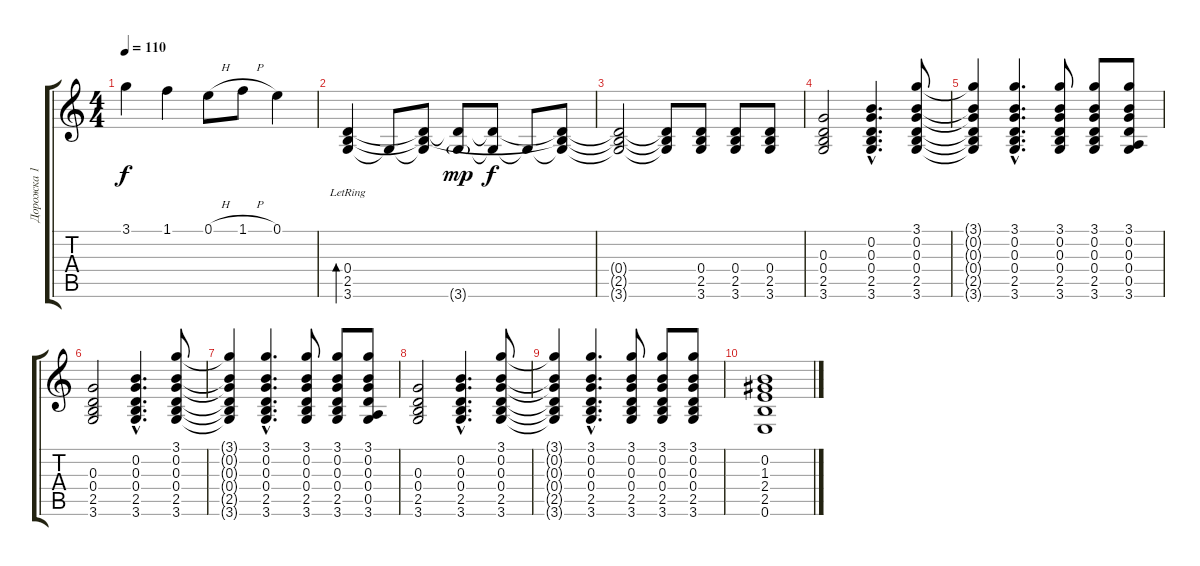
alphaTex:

\track ("Дорожка 1" "Дорожка 1") {instrument acousticguitarnylon}
\staff {score tabs}
\tuning (E4 B3 G3 D3 A2 E2) {hide}
\ts (4 4)
\tempo 110
\clef g2
\ks c
3.1.4{dy f} 1.1.4 0.1{h}.8 1.1{h}.8 0.1.4 |
(0.4{lr} 2.5{lr} 3.6{lr}).4{bd 240} 3.6{t}.8 (0.4{t} 2.5{t} 3.6{t}).8 (0.4{t} 3.6{g}).8{dy mp} (0.4{t} 3.6{t}).8{dy f} 3.6{t}.8 (0.4{t} 2.5{t} 3.6{t}).8 |
(0.4{t} 2.5{t} 3.6{t}).2 (0.4{t} 2.5{t} 3.6{t}).8 (0.4 2.5 3.6).8 (0.4 2.5 3.6).8 (0.4 2.5 3.6).8 |
(0.3 0.4 2.5 3.6).2 (0.2{hac} 0.3{hac} 0.4{hac} 2.5{hac} 3.6{hac}).4{d} (3.1 0.2 0.3 0.4 2.5 3.6).8 |
(3.1{t} 0.2{t} 0.3{t} 0.4{t} 2.5{t} 3.6{t}).4 (3.1{hac} 0.2{hac} 0.3{hac} 0.4{hac} 2.5{hac} 3.6{hac}).4{d} (3.1 0.2 0.3 0.4 2.5 3.6).8 (3.1 0.2 0.3 0.4 2.5 3.6).8 (3.1 0.2 0.3 0.4 0.5 3.6).8 |
(0.3 0.4 2.5 3.6).2 (0.2{hac} 0.3{hac} 0.4{hac} 2.5{hac} 3.6{hac}).4{d} (3.1 0.2 0.3 0.4 2.5 3.6).8 |
(3.1{t} 0.2{t} 0.3{t} 0.4{t} 2.5{t} 3.6{t}).4 (3.1{hac} 0.2{hac} 0.3{hac} 0.4{hac} 2.5{hac} 3.6{hac}).4{d} (3.1 0.2 0.3 0.4 2.5 3.6).8 (3.1 0.2 0.3 0.4 2.5 3.6).8 (3.1 0.2 0.3 0.4 0.5 3.6).8 |
(0.3 0.4 2.5 3.6).2 (0.2{hac} 0.3{hac} 0.4{hac} 2.5{hac} 3.6{hac}).4{d} (3.1 0.2 0.3 0.4 2.5 3.6).8 |
(3.1{t} 0.2{t} 0.3{t} 0.4{t} 2.5{t} 3.6{t}).4 (3.1{hac} 0.2{hac} 0.3{hac} 0.4{hac} 2.5{hac} 3.6{hac}).4{d} (3.1 0.2 0.3 0.4 2.5 3.6).8 (3.1 0.2 0.3 0.4 2.5 3.6).8 (3.1 0.2 0.3 0.4 2.5 3.6).8 |
(0.2 1.3 2.4 2.5 0.6).1
